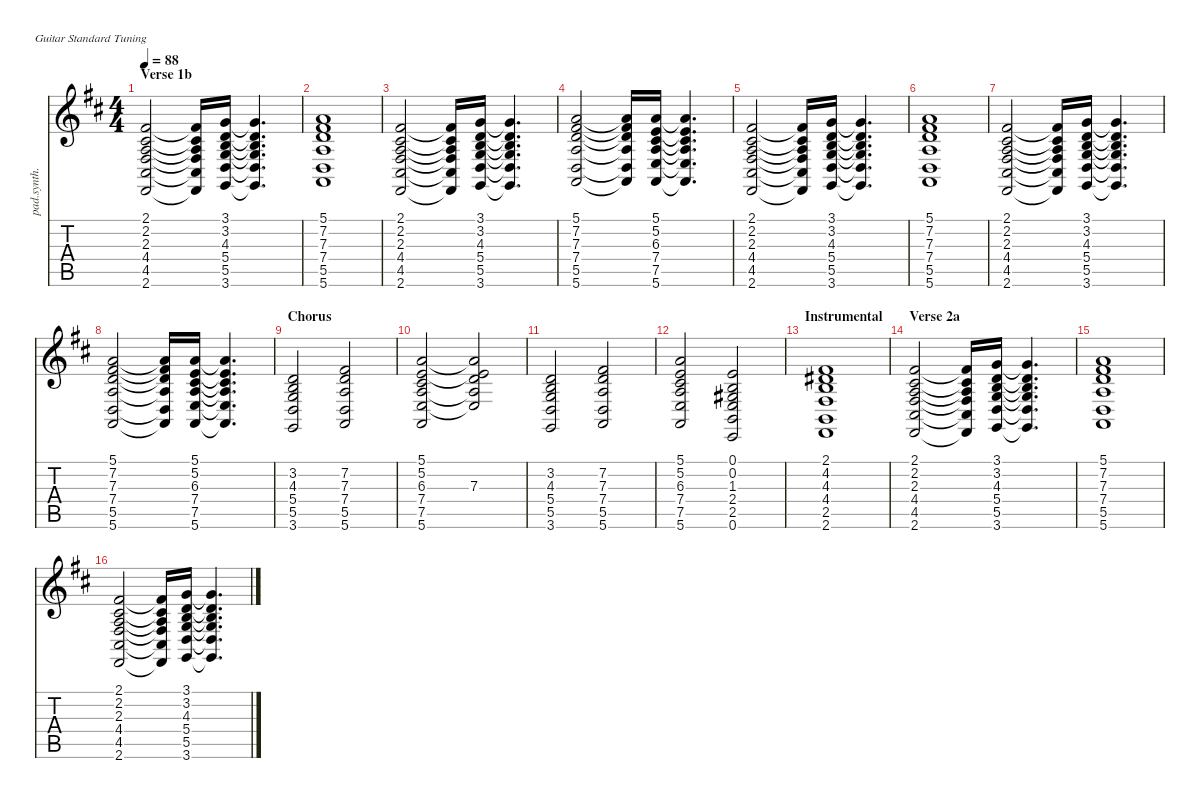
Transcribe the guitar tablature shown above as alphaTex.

\defaultSystemsLayout 4
\hideDynamics
\bracketExtendMode nobrackets
\otherSystemsTrackNameOrientation horizontal
\track ("Synthesizer" "pad.synth.") {instrument pad2warm}
\staff {score tabs}
\tuning (E4 B3 G3 D3 A2 E2)
\ts (4 4)
\section ("" "Verse 1b")
\tempo 88
\clef g2
\ks d
(4.5{acc #} 4.4{acc #} 2.3{acc forcenatural} 2.2{acc #} 2.1{acc #} 2.6{acc #}).2{dy mf beam Up} (2.2{t acc #} 2.3{t acc forcenatural} 4.4{t acc #} 4.5{t acc #} 2.1{t acc #} 2.6{t acc #}).16{beam Up} (3.6{acc forcenatural} 5.5{acc forcenatural} 5.4{acc forcenatural} 4.3{acc forcenatural} 3.2{acc forcenatural} 3.1{acc forcenatural}).16{beam Up} (3.2{t acc forcenatural} 4.3{t acc forcenatural} 5.4{t acc forcenatural} 5.5{t acc forcenatural} 3.6{t acc forcenatural} 3.1{t acc forcenatural}).4{d beam Up} |
(5.5{acc forcenatural} 7.4{acc forcenatural} 7.3{acc forcenatural} 7.2{acc #} 5.6{acc forcenatural} 5.1{acc forcenatural}).1{beam Up} |
(4.5{acc #} 4.4{acc #} 2.3{acc forcenatural} 2.2{acc #} 2.1{acc #} 2.6{acc #}).2{beam Up} (2.2{t acc #} 2.3{t acc forcenatural} 4.4{t acc #} 4.5{t acc #} 2.1{t acc #} 2.6{t acc #}).16{beam Up} (3.6{acc forcenatural} 5.5{acc forcenatural} 5.4{acc forcenatural} 4.3{acc forcenatural} 3.2{acc forcenatural} 3.1{acc forcenatural}).16{beam Up} (3.2{t acc forcenatural} 4.3{t acc forcenatural} 5.4{t acc forcenatural} 5.5{t acc forcenatural} 3.6{t acc forcenatural} 3.1{t acc forcenatural}).4{d beam Up} |
(5.5{acc forcenatural} 7.4{acc forcenatural} 7.3{acc forcenatural} 7.2{acc #} 5.1{acc forcenatural} 5.6{acc forcenatural}).2{beam Up} (7.2{t acc #} 7.3{t acc forcenatural} 7.4{t acc forcenatural} 5.5{t acc forcenatural} 5.1{t acc forcenatural} 5.6{t acc forcenatural}).16{beam Up} (5.6{acc forcenatural} 7.5{acc forcenatural} 7.4{acc forcenatural} 6.3{acc #} 5.2{acc forcenatural} 5.1{acc forcenatural}).16{beam Up} (5.2{t acc forcenatural} 6.3{t acc #} 7.4{t acc forcenatural} 7.5{t acc forcenatural} 5.6{t acc forcenatural} 5.1{t acc forcenatural}).4{d beam Up} |
(4.5{acc #} 4.4{acc #} 2.3{acc forcenatural} 2.2{acc #} 2.1{acc #} 2.6{acc #}).2{beam Up} (2.2{t acc #} 2.3{t acc forcenatural} 4.4{t acc #} 4.5{t acc #} 2.1{t acc #} 2.6{t acc #}).16{beam Up} (3.6{acc forcenatural} 5.5{acc forcenatural} 5.4{acc forcenatural} 4.3{acc forcenatural} 3.2{acc forcenatural} 3.1{acc forcenatural}).16{beam Up} (3.2{t acc forcenatural} 4.3{t acc forcenatural} 5.4{t acc forcenatural} 5.5{t acc forcenatural} 3.6{t acc forcenatural} 3.1{t acc forcenatural}).4{d beam Up} |
(5.5{acc forcenatural} 7.4{acc forcenatural} 7.3{acc forcenatural} 7.2{acc #} 5.6{acc forcenatural} 5.1{acc forcenatural}).1{beam Up} |
(4.5{acc #} 4.4{acc #} 2.3{acc forcenatural} 2.2{acc #} 2.1{acc #} 2.6{acc #}).2{beam Up} (2.2{t acc #} 2.3{t acc forcenatural} 4.4{t acc #} 4.5{t acc #} 2.1{t acc #} 2.6{t acc #}).16{beam Up} (3.6{acc forcenatural} 5.5{acc forcenatural} 5.4{acc forcenatural} 4.3{acc forcenatural} 3.2{acc forcenatural} 3.1{acc forcenatural}).16{beam Up} (3.2{t acc forcenatural} 4.3{t acc forcenatural} 5.4{t acc forcenatural} 5.5{t acc forcenatural} 3.6{t acc forcenatural} 3.1{t acc forcenatural}).4{d beam Up} |
(5.5{acc forcenatural} 7.4{acc forcenatural} 7.3{acc forcenatural} 7.2{acc #} 5.1{acc forcenatural} 5.6{acc forcenatural}).2{beam Up} (7.2{t acc #} 7.3{t acc forcenatural} 7.4{t acc forcenatural} 5.5{t acc forcenatural} 5.1{t acc forcenatural} 5.6{t acc forcenatural}).16{beam Up} (5.6{acc forcenatural} 7.5{acc forcenatural} 7.4{acc forcenatural} 6.3{acc #} 5.2{acc forcenatural} 5.1{acc forcenatural}).16{beam Up} (5.2{t acc forcenatural} 6.3{t acc #} 7.4{t acc forcenatural} 7.5{t acc forcenatural} 5.6{t acc forcenatural} 5.1{t acc forcenatural}).4{d beam Up} |
\section ("" "Chorus")
(3.6{acc forcenatural} 5.5{acc forcenatural} 5.4{acc forcenatural} 4.3{acc forcenatural} 3.2{acc forcenatural}).2{beam Up} (7.2{acc #} 7.3{acc forcenatural} 7.4{acc forcenatural} 5.5{acc forcenatural} 5.6{acc forcenatural}).2{beam Up} |
(7.5{acc forcenatural} 7.4{acc forcenatural} 6.3{acc #} 5.2{acc forcenatural} 5.1{acc forcenatural} 5.6{acc forcenatural}).2{beam Up} (7.5{t acc forcenatural} 7.4{t acc forcenatural} 7.3{acc forcenatural} 5.1{t acc forcenatural} 5.2{t acc forcenatural}).2{beam Up} |
(3.6{acc forcenatural} 5.5{acc forcenatural} 5.4{acc forcenatural} 4.3{acc forcenatural} 3.2{acc forcenatural}).2{beam Up} (7.2{acc #} 7.3{acc forcenatural} 7.4{acc forcenatural} 5.5{acc forcenatural} 5.6{acc forcenatural}).2{beam Up} |
(7.5{acc forcenatural} 7.4{acc forcenatural} 6.3{acc #} 5.2{acc forcenatural} 5.1{acc forcenatural} 5.6{acc forcenatural}).2{beam Up} (2.5{acc forcenatural} 2.4{acc forcenatural} 1.3{acc #} 0.2{acc forcenatural} 0.6{acc forcenatural} 0.1{acc forcenatural}).2{beam Up} |
\section ("" "Instrumental")
(2.5{acc forcenatural} 4.4{acc #} 4.3{acc forcenatural} 4.2{acc #} 2.6{acc #} 2.1{acc #}).1{beam Up} |
\section ("" "Verse 2a")
(4.5{acc #} 4.4{acc #} 2.3{acc forcenatural} 2.2{acc #} 2.1{acc #} 2.6{acc #}).2{beam Up} (2.2{t acc #} 2.3{t acc forcenatural} 4.4{t acc #} 4.5{t acc #} 2.1{t acc #} 2.6{t acc #}).16{beam Up} (3.6{acc forcenatural} 5.5{acc forcenatural} 5.4{acc forcenatural} 4.3{acc forcenatural} 3.2{acc forcenatural} 3.1{acc forcenatural}).16{beam Up} (3.2{t acc forcenatural} 4.3{t acc forcenatural} 5.4{t acc forcenatural} 5.5{t acc forcenatural} 3.6{t acc forcenatural} 3.1{t acc forcenatural}).4{d beam Up} |
(5.5{acc forcenatural} 7.4{acc forcenatural} 7.3{acc forcenatural} 7.2{acc #} 5.6{acc forcenatural} 5.1{acc forcenatural}).1{beam Up} |
(4.5{acc #} 4.4{acc #} 2.3{acc forcenatural} 2.2{acc #} 2.1{acc #} 2.6{acc #}).2{beam Up} (2.2{t acc #} 2.3{t acc forcenatural} 4.4{t acc #} 4.5{t acc #} 2.1{t acc #} 2.6{t acc #}).16{beam Up} (3.6{acc forcenatural} 5.5{acc forcenatural} 5.4{acc forcenatural} 4.3{acc forcenatural} 3.2{acc forcenatural} 3.1{acc forcenatural}).16{beam Up} (3.2{t acc forcenatural} 4.3{t acc forcenatural} 5.4{t acc forcenatural} 5.5{t acc forcenatural} 3.6{t acc forcenatural} 3.1{t acc forcenatural}).4{d beam Up}
